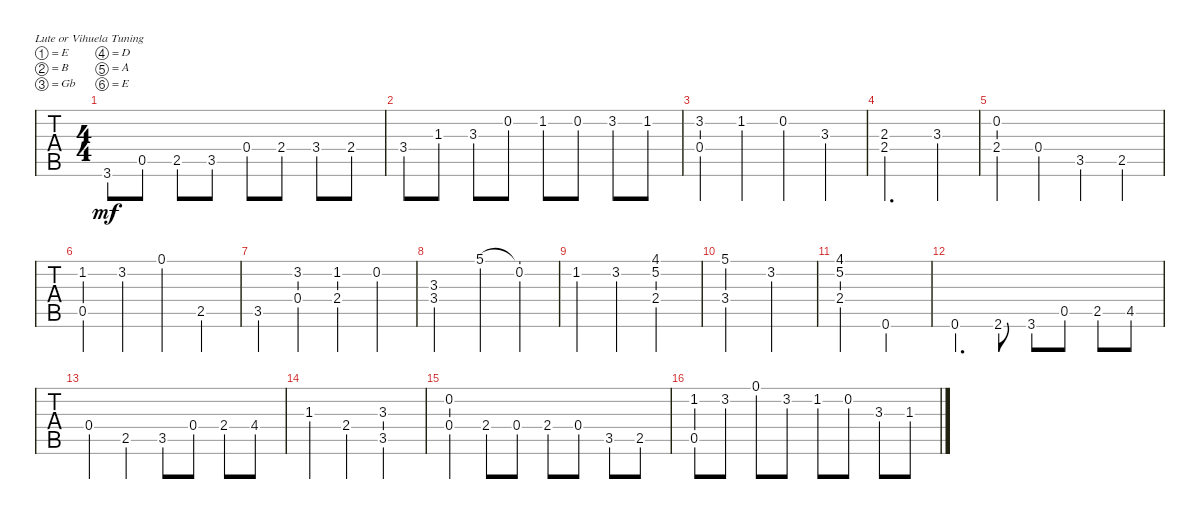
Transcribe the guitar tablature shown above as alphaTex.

\bracketExtendMode groupsimilarinstruments
\singleTrackTrackNamePolicy hidden
\multiTrackTrackNamePolicy hidden
\firstSystemTrackNameOrientation horizontal
\otherSystemsTrackNameOrientation horizontal
\track ("" "S-Gt") {instrument acousticguitarsteel}
\staff {tabs}
\tuning (E4 B3 Gb3 D3 A2 E2)
\ts (4 4)
\tempo (220 hide)
\clef g2
\scale
1.13241
\ks c
3.6.8{dy mf} 0.5.8 2.5.8 3.5.8 0.4.8 2.4.8 3.4.8 2.4.8 |
\scale
0.955864 3.4.8 1.3.8 3.3.8 0.2.8 1.2.8 0.2.8 3.2.8 1.2.8 |
\scale
0.955864 (0.4 3.2).4 1.2.4 0.2.4 3.3.4 |
\scale
0.955864 (2.4 2.3).2{d} 3.3.4 |
\scale
1.13241 (2.4 0.2).4 0.4.4 3.5.4 2.5.4 |
\scale
0.955864 (0.5 1.2).4 3.2.4 0.1.4 2.5.4 |
\scale
0.955864 3.5.4 (0.4 3.2).4 (2.4 1.2).4 0.2.4 |
\scale
0.955864 (3.4 3.3).2 5.1.4 (0.2 5.1{t}).4 |
\scale
1.13241 1.2.4 3.2.4 (2.4 5.2 4.1).2 |
\scale
0.955864 (3.4 5.1).2 3.2.2 |
\scale
0.955864 (2.4 5.2 4.1).2 0.6.2 |
\scale
0.955864 0.6.4{d} 2.6.8 3.6.8 0.5.8 2.5.8 4.5.8 |
\scale
1.13241 0.4.4 2.5.4 3.5.8 0.4.8 2.4.8 4.4.8 |
\scale
0.955864 1.3.4 2.4.4 (3.5 3.3).2 |
\scale
0.955864 (0.4 0.2).4 2.4.8 0.4.8 2.4.8 0.4.8 3.5.8 2.5.8 |
\scale
0.955864 (0.5 1.2).8 3.2.8 0.1.8 3.2.8 1.2.8 0.2.8 3.3.8 1.3.8
